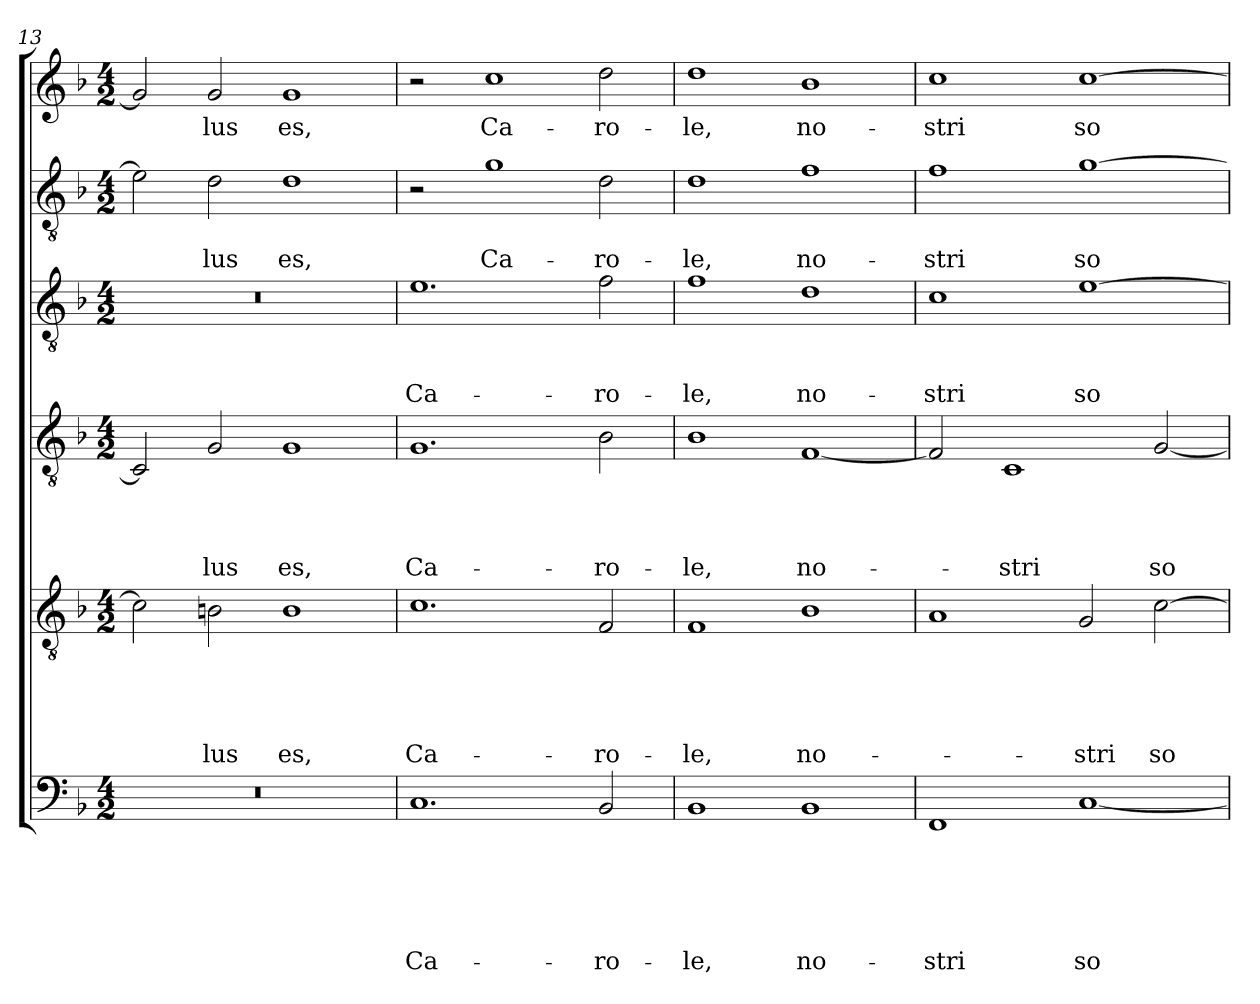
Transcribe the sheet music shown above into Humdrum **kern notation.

**kern	**text	**text	**text	**text	**text	**text	**kern	**text	**text	**text	**text	**text	**kern	**text	**text	**text	**text	**kern	**text	**text	**text	**kern	**text	**text	**kern	**text
*part6	*part6	*part6	*part6	*part6	*part6	*part6	*part5	*part5	*part5	*part5	*part5	*part5	*part4	*part4	*part4	*part4	*part4	*part3	*part3	*part3	*part3	*part2	*part2	*part2	*part1	*part1
*staff6	*staff6	*staff6	*staff6	*staff6	*staff6	*staff6	*staff5	*staff5	*staff5	*staff5	*staff5	*staff5	*staff4	*staff4	*staff4	*staff4	*staff4	*staff3	*staff3	*staff3	*staff3	*staff2	*staff2	*staff2	*staff1	*staff1
*clefF4	*	*	*	*	*	*	*clefGv2	*	*	*	*	*	*clefGv2	*	*	*	*	*clefGv2	*	*	*	*clefGv2	*	*	*clefG2	*
*k[b-]	*	*	*	*	*	*	*k[b-]	*	*	*	*	*	*k[b-]	*	*	*	*	*k[b-]	*	*	*	*k[b-]	*	*	*k[b-]	*
*F:	*	*	*	*	*	*	*F:	*	*	*	*	*	*F:	*	*	*	*	*F:	*	*	*	*F:	*	*	*F:	*
*M4/2	*	*	*	*	*	*	*M4/2	*	*	*	*	*	*M4/2	*	*	*	*	*M4/2	*	*	*	*M4/2	*	*	*M4/2	*
=13	=13	=13	=13	=13	=13	=13	=13	=13	=13	=13	=13	=13	=13	=13	=13	=13	=13	=13	=13	=13	=13	=13	=13	=13	=13	=13
0r	.	.	.	.	.	.	2c\]	.	.	.	.	.	2C/]	.	.	.	.	0r	.	.	.	2e\]	.	.	2g/]	.
!	!	!	!	!	!	!	!	!	!	!	!	!LO:LY:b	!	!	!	!	!LO:LY:b	!	!	!	!	!	!	!LO:LY:b	!	!LO:LY:b
.	.	.	.	.	.	.	2Bn\	.	.	.	.	-lus	2G/	.	.	.	-lus	.	.	.	.	2d\	.	-lus	2g/	-lus
!	!	!	!	!	!	!	!	!	!	!	!	!LO:LY:b	!	!	!	!	!LO:LY:b	!	!	!	!	!	!	!LO:LY:b	!	!LO:LY:b
.	.	.	.	.	.	.	1B	.	.	.	.	es,	1G	.	.	.	es,	.	.	.	.	1d	.	es,	1g	es,
=14	=14	=14	=14	=14	=14	=14	=14	=14	=14	=14	=14	=14	=14	=14	=14	=14	=14	=14	=14	=14	=14	=14	=14	=14	=14	=14
!	!	!	!	!	!	!LO:LY:b	!	!	!	!	!	!LO:LY:b	!	!	!	!	!LO:LY:b	!	!	!	!LO:LY:b	!	!	!	!	!
1.C	.	.	.	.	.	Ca-	1.c	.	.	.	.	Ca-	1.G	.	.	.	Ca-	1.e	.	.	Ca-	2r	.	.	2r	.
!	!	!	!	!	!	!	!	!	!	!	!	!	!	!	!	!	!	!	!	!	!	!	!	!LO:LY:b	!	!LO:LY:b
.	.	.	.	.	.	.	.	.	.	.	.	.	.	.	.	.	.	.	.	.	.	1g	.	Ca-	1cc	Ca-
!	!	!	!	!	!	!LO:LY:b	!	!	!	!	!	!LO:LY:b	!	!	!	!	!LO:LY:b	!	!	!	!LO:LY:b	!	!	!LO:LY:b	!	!LO:LY:b
2BB-/	.	.	.	.	.	-ro-	2F/	.	.	.	.	-ro-	2B-\	.	.	.	-ro-	2f\	.	.	-ro-	2d\	.	-ro-	2dd\	-ro-
=15	=15	=15	=15	=15	=15	=15	=15	=15	=15	=15	=15	=15	=15	=15	=15	=15	=15	=15	=15	=15	=15	=15	=15	=15	=15	=15
!	!	!	!	!	!	!LO:LY:b	!	!	!	!	!	!LO:LY:b	!	!	!	!	!LO:LY:b	!	!	!	!LO:LY:b	!	!	!LO:LY:b	!	!LO:LY:b
1BB-	.	.	.	.	.	-le,	1F	.	.	.	.	-le,	1B-	.	.	.	-le,	1f	.	.	-le,	1d	.	-le,	1dd	-le,
!	!	!	!	!	!	!LO:LY:b	!	!	!	!	!	!LO:LY:b	!	!	!	!	!LO:LY:b	!	!	!	!LO:LY:b	!	!	!LO:LY:b	!	!LO:LY:b
1BB-	.	.	.	.	.	no-	1B-	.	.	.	.	no-	[1F	.	.	.	no-	1d	.	.	no-	1f	.	no-	1b-	no-
!!LO:LB:g=z
=16	=16	=16	=16	=16	=16	=16	=16	=16	=16	=16	=16	=16	=16	=16	=16	=16	=16	=16	=16	=16	=16	=16	=16	=16	=16	=16
!	!	!	!	!	!	!LO:LY:b	!	!	!	!	!	!	!	!	!	!	!	!	!	!	!LO:LY:b	!	!	!LO:LY:b	!	!LO:LY:b
1FF	.	.	.	.	.	-stri	1A	.	.	.	.	.	2F/]	.	.	.	.	1c	.	.	-stri	1f	.	-stri	1cc	-stri
!	!	!	!	!	!	!	!	!	!	!	!	!	!	!	!	!	!LO:LY:b	!	!	!	!	!	!	!	!	!
.	.	.	.	.	.	.	.	.	.	.	.	.	1C	.	.	.	-stri	.	.	.	.	.	.	.	.	.
!	!	!	!	!	!	!LO:LY:b	!	!	!	!	!	!LO:LY:b	!	!	!	!	!	!	!	!	!LO:LY:b	!	!	!LO:LY:b	!	!LO:LY:b
[1C	.	.	.	.	.	so-	2G/	.	.	.	.	-stri	.	.	.	.	.	[1e	.	.	so-	[1g	.	so-	[1cc	so-
!	!	!	!	!	!	!	!	!	!	!	!	!LO:LY:b	!	!	!	!	!LO:LY:b	!	!	!	!	!	!	!	!	!
.	.	.	.	.	.	.	[2c\	.	.	.	.	so-	[2G/	.	.	.	so-	.	.	.	.	.	.	.	.	.
=	=	=	=	=	=	=	=	=	=	=	=	=	=	=	=	=	=	=	=	=	=	=	=	=	=	=
*-	*-	*-	*-	*-	*-	*-	*-	*-	*-	*-	*-	*-	*-	*-	*-	*-	*-	*-	*-	*-	*-	*-	*-	*-	*-	*-
